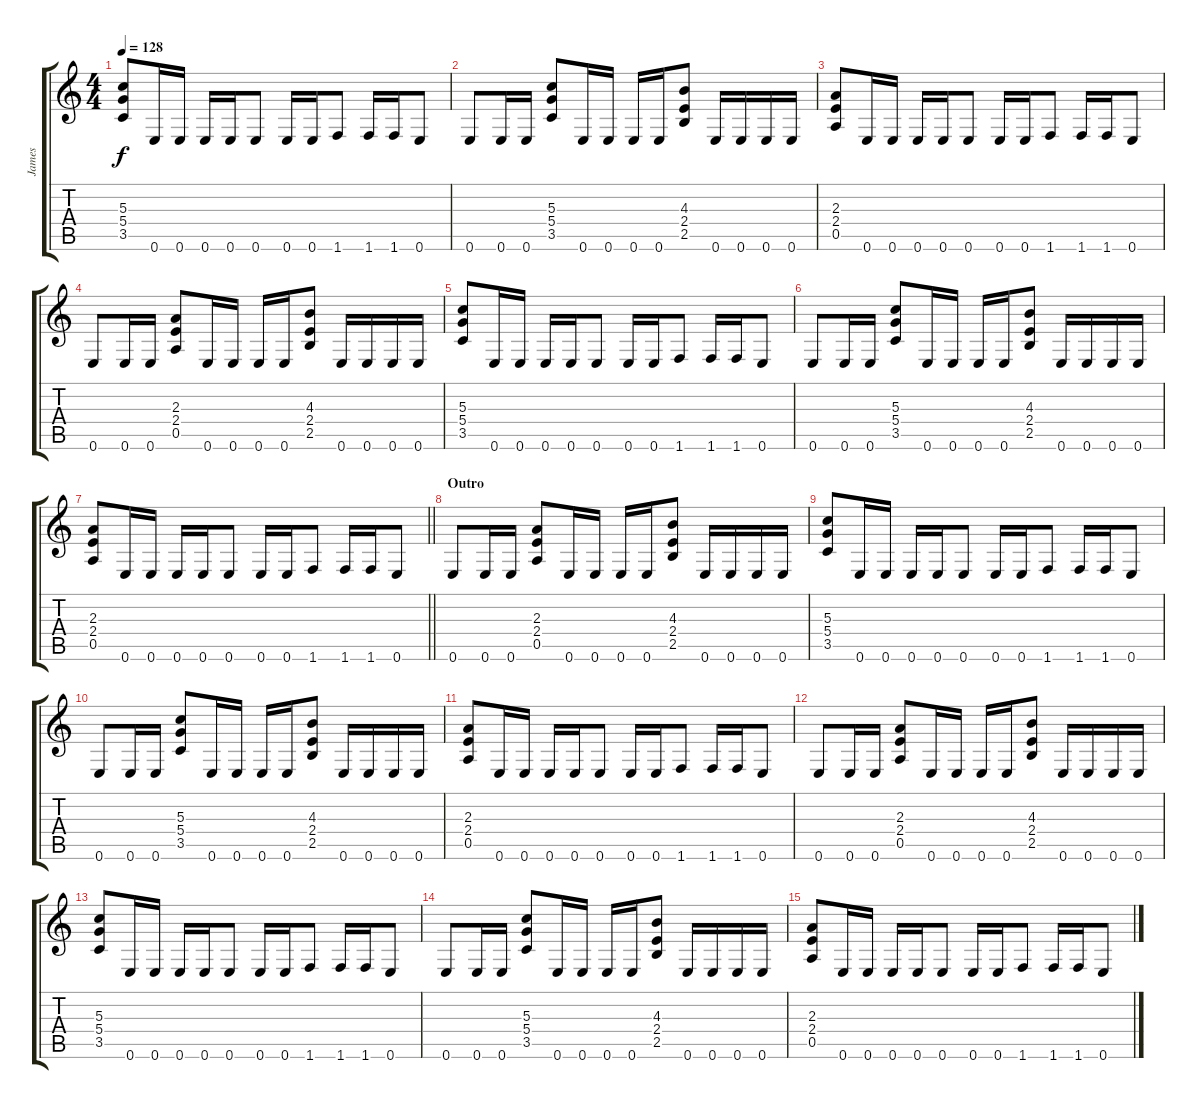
\track ("James" "James") {instrument distortionguitar}
\staff {score tabs}
\tuning (E4 B3 G3 D3 A2 E2) {hide}
\ts (4 4)
\tempo 128
\clef g2
\ks c
(5.3 5.4 3.5).8{dy f} 0.6.16 0.6.16 0.6.16 0.6.16 0.6.8 0.6.16 0.6.16 1.6.8 1.6.16 1.6.16 0.6.8 |
0.6.8 0.6.16 0.6.16 (5.3 5.4 3.5).8 0.6.16 0.6.16 0.6.16 0.6.16 (4.3 2.4 2.5).8 0.6.16 0.6.16 0.6.16 0.6.16 |
(2.3 2.4 0.5).8 0.6.16 0.6.16 0.6.16 0.6.16 0.6.8 0.6.16 0.6.16 1.6.8 1.6.16 1.6.16 0.6.8 |
0.6.8 0.6.16 0.6.16 (2.3 2.4 0.5).8 0.6.16 0.6.16 0.6.16 0.6.16 (4.3 2.4 2.5).8 0.6.16 0.6.16 0.6.16 0.6.16 |
(5.3 5.4 3.5).8 0.6.16 0.6.16 0.6.16 0.6.16 0.6.8 0.6.16 0.6.16 1.6.8 1.6.16 1.6.16 0.6.8 |
0.6.8 0.6.16 0.6.16 (5.3 5.4 3.5).8 0.6.16 0.6.16 0.6.16 0.6.16 (4.3 2.4 2.5).8 0.6.16 0.6.16 0.6.16 0.6.16 |
\barLineRight lightlight
(2.3 2.4 0.5).8 0.6.16 0.6.16 0.6.16 0.6.16 0.6.8 0.6.16 0.6.16 1.6.8 1.6.16 1.6.16 0.6.8 |
\section ("" "Outro")
0.6.8 0.6.16 0.6.16 (2.3 2.4 0.5).8 0.6.16 0.6.16 0.6.16 0.6.16 (4.3 2.4 2.5).8 0.6.16 0.6.16 0.6.16 0.6.16 |
(5.3 5.4 3.5).8 0.6.16 0.6.16 0.6.16 0.6.16 0.6.8 0.6.16 0.6.16 1.6.8 1.6.16 1.6.16 0.6.8 |
0.6.8 0.6.16 0.6.16 (5.3 5.4 3.5).8 0.6.16 0.6.16 0.6.16 0.6.16 (4.3 2.4 2.5).8 0.6.16 0.6.16 0.6.16 0.6.16 |
(2.3 2.4 0.5).8 0.6.16 0.6.16 0.6.16 0.6.16 0.6.8 0.6.16 0.6.16 1.6.8 1.6.16 1.6.16 0.6.8 |
0.6.8 0.6.16 0.6.16 (2.3 2.4 0.5).8 0.6.16 0.6.16 0.6.16 0.6.16 (4.3 2.4 2.5).8 0.6.16 0.6.16 0.6.16 0.6.16 |
(5.3 5.4 3.5).8 0.6.16 0.6.16 0.6.16 0.6.16 0.6.8 0.6.16 0.6.16 1.6.8 1.6.16 1.6.16 0.6.8 |
0.6.8 0.6.16 0.6.16 (5.3 5.4 3.5).8 0.6.16 0.6.16 0.6.16 0.6.16 (4.3 2.4 2.5).8 0.6.16 0.6.16 0.6.16 0.6.16 |
(2.3 2.4 0.5).8 0.6.16 0.6.16 0.6.16 0.6.16 0.6.8 0.6.16 0.6.16 1.6.8 1.6.16 1.6.16 0.6.8
